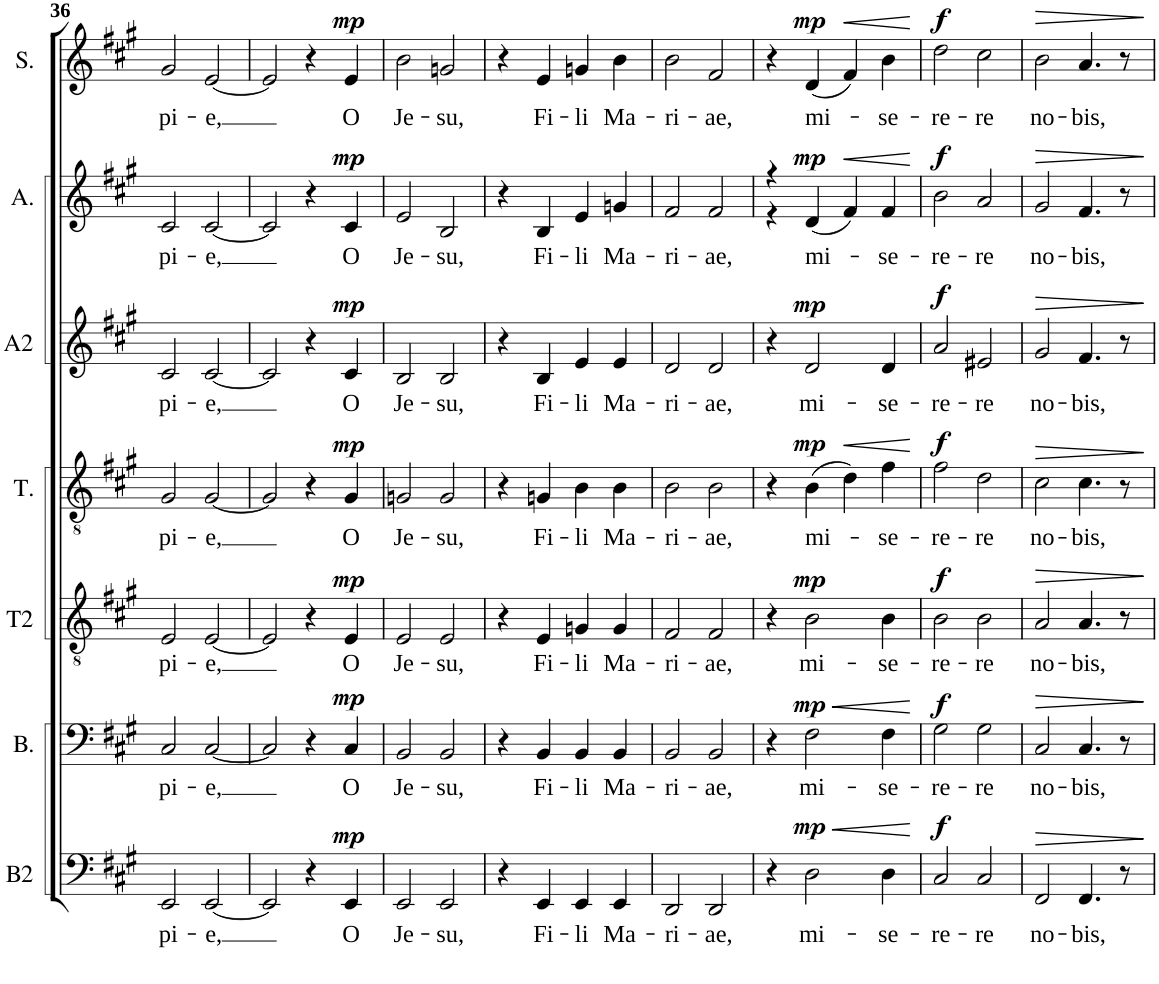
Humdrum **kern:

**kern	**text	**dynam	**kern	**text	**dynam	**kern	**text	**dynam	**kern	**text	**dynam	**kern	**text	**dynam	**kern	**text	**dynam	**kern	**text	**dynam
*part7	*part7	*part7	*part6	*part6	*part6	*part5	*part5	*part5	*part4	*part4	*part4	*part3	*part3	*part3	*part2	*part2	*part2	*part1	*part1	*part1
*staff7	*staff7	*staff7	*staff6	*staff6	*staff6	*staff5	*staff5	*staff5	*staff4	*staff4	*staff4	*staff3	*staff3	*staff3	*staff2	*staff2	*staff2	*staff1	*staff1	*staff1
*I"Basse 2	*	*	*I"Basse	*	*	*I"Ténor 2	*	*	*I"Ténor	*	*	*I"Alto 2	*	*	*I"Alto	*	*	*I"Soprano	*	*
*I'B2	*	*	*I'B.	*	*	*I'T2	*	*	*I'T.	*	*	*I'A2	*	*	*I'A.	*	*	*I'S.	*	*
!!LO:PB:g=z
*clefF4	*	*	*clefF4	*	*	*clefGv2	*	*	*clefGv2	*	*	*clefG2	*	*	*clefG2	*	*	*clefG2	*	*
*k[f#c#g#]	*	*	*k[f#c#g#]	*	*	*k[f#c#g#]	*	*	*k[f#c#g#]	*	*	*k[f#c#g#]	*	*	*k[f#c#g#]	*	*	*k[f#c#g#]	*	*
*M4/4	*	*	*M4/4	*	*	*M4/4	*	*	*M4/4	*	*	*M4/4	*	*	*M4/4	*	*	*M4/4	*	*
=36	=36	=36	=36	=36	=36	=36	=36	=36	=36	=36	=36	=36	=36	=36	=36	=36	=36	=36	=36	=36
!	!LO:LY:b	!	!	!LO:LY:b	!	!	!LO:LY:b	!	!	!LO:LY:b	!	!	!LO:LY:b	!	!	!LO:LY:b	!	!	!LO:LY:b	!
2EE/	pi-	.	2C#/	pi-	.	2E/	pi-	.	2G#/	pi-	.	2c#/	pi-	.	2c#/	pi-	.	2g#/	pi-	.
!	!LO:LY:b	!	!	!LO:LY:b	!	!	!LO:LY:b	!	!	!LO:LY:b	!	!	!LO:LY:b	!	!	!LO:LY:b	!	!	!LO:LY:b	!
[2EE/	-e,	.	[2C#/	-e,	.	[2E/	-e,	.	[2G#/	-e,	.	[2c#/	-e,	.	[2c#/	-e,	.	[2e/	-e,	.
=37	=37	=37	=37	=37	=37	=37	=37	=37	=37	=37	=37	=37	=37	=37	=37	=37	=37	=37	=37	=37
2EE/]	.	.	2C#/]	.	.	2E/]	.	.	2G#/]	.	.	2c#/]	.	.	2c#/]	.	.	2e/]	.	.
4r	.	.	4r	.	.	4r	.	.	4r	.	.	4r	.	.	4r	.	.	4r	.	.
!	!LO:LY:b	!LO:DY:a	!	!LO:LY:b	!LO:DY:a	!	!LO:LY:b	!LO:DY:a	!	!LO:LY:b	!LO:DY:a	!	!LO:LY:b	!LO:DY:a	!	!LO:LY:b	!LO:DY:a	!	!LO:LY:b	!LO:DY:a
4EE/	O	mp	4C#/	O	mp	4E/	O	mp	4G#/	O	mp	4c#/	O	mp	4c#/	O	mp	4e/	O	mp
=38	=38	=38	=38	=38	=38	=38	=38	=38	=38	=38	=38	=38	=38	=38	=38	=38	=38	=38	=38	=38
!	!LO:LY:b	!	!	!LO:LY:b	!	!	!LO:LY:b	!	!	!LO:LY:b	!	!	!LO:LY:b	!	!	!LO:LY:b	!	!	!LO:LY:b	!
2EE/	Je-	.	2BB/	Je-	.	2E/	Je-	.	2Gn/	Je-	.	2B/	Je-	.	2e/	Je-	.	2b\	Je-	.
!	!LO:LY:b	!	!	!LO:LY:b	!	!	!LO:LY:b	!	!	!LO:LY:b	!	!	!LO:LY:b	!	!	!LO:LY:b	!	!	!LO:LY:b	!
2EE/	-su,	.	2BB/	-su,	.	2E/	-su,	.	2G/	-su,	.	2B/	-su,	.	2B/	-su,	.	2gn/	-su,	.
=39	=39	=39	=39	=39	=39	=39	=39	=39	=39	=39	=39	=39	=39	=39	=39	=39	=39	=39	=39	=39
4r	.	.	4r	.	.	4r	.	.	4r	.	.	4r	.	.	4r	.	.	4r	.	.
!	!LO:LY:b	!	!	!LO:LY:b	!	!	!LO:LY:b	!	!	!LO:LY:b	!	!	!LO:LY:b	!	!	!LO:LY:b	!	!	!LO:LY:b	!
4EE/	Fi-	.	4BB/	Fi-	.	4E/	Fi-	.	4Gn/	Fi-	.	4B/	Fi-	.	4B/	Fi-	.	4e/	Fi-	.
!	!LO:LY:b	!	!	!LO:LY:b	!	!	!LO:LY:b	!	!	!LO:LY:b	!	!	!LO:LY:b	!	!	!LO:LY:b	!	!	!LO:LY:b	!
4EE/	-li	.	4BB/	-li	.	4Gn/	-li	.	4B\	-li	.	4e/	-li	.	4e/	-li	.	4gn/	-li	.
!	!LO:LY:b	!	!	!LO:LY:b	!	!	!LO:LY:b	!	!	!LO:LY:b	!	!	!LO:LY:b	!	!	!LO:LY:b	!	!	!LO:LY:b	!
4EE/	Ma-	.	4BB/	Ma-	.	4G/	Ma-	.	4B\	Ma-	.	4e/	Ma-	.	4gn/	Ma-	.	4b\	Ma-	.
=40	=40	=40	=40	=40	=40	=40	=40	=40	=40	=40	=40	=40	=40	=40	=40	=40	=40	=40	=40	=40
!	!LO:LY:b	!	!	!LO:LY:b	!	!	!LO:LY:b	!	!	!LO:LY:b	!	!	!LO:LY:b	!	!	!LO:LY:b	!	!	!LO:LY:b	!
2DD/	-ri-	.	2BB/	-ri-	.	2F#/	-ri-	.	2B\	-ri-	.	2d/	-ri-	.	2f#/	-ri-	.	2b\	-ri-	.
!	!LO:LY:b	!	!	!LO:LY:b	!	!	!LO:LY:b	!	!	!LO:LY:b	!	!	!LO:LY:b	!	!	!LO:LY:b	!	!	!LO:LY:b	!
2DD/	-ae,	.	2BB/	-ae,	.	2F#/	-ae,	.	2B\	-ae,	.	2d/	-ae,	.	2f#/	-ae,	.	2f#/	-ae,	.
=41	=41	=41	=41	=41	=41	=41	=41	=41	=41	=41	=41	=41	=41	=41	=41	=41	=41	=41	=41	=41
*	*	*	*	*	*	*	*	*	*	*	*	*	*	*	*^	*	*	*	*	*
4r	.	.	4r	.	.	4r	.	.	4r	.	.	4r	.	.	4r	4r	.	.	4r	.	.
!	!LO:LY:b	!LO:HP:b	!	!LO:LY:b	!LO:HP:b	!	!LO:LY:b	!	!	!LO:LY:b	!	!	!LO:LY:b	!	!	!	!LO:LY:b	!	!	!LO:LY:b	!
!	!	!LO:DY:n=1:a	!	!	!LO:DY:n=1:a	!	!	!LO:DY:a	!	!	!LO:DY:a	!	!	!LO:DY:a	!	!	!	!LO:DY:a	!	!	!LO:DY:a
2D\	mi-	< mp	2F#\	mi-	< mp	2B\	mi-	mp	(4B\	mi-	mp	2d/	mi-	mp	(4d/	2.ryy	mi-	mp	(4d/	mi-	mp
!	!	!	!	!	!	!	!	!	!	!	!LO:HP:b	!	!	!	!	!	!	!LO:HP:b	!	!	!LO:HP:b
.	.	.	.	.	.	.	.	.	4d\)	.	<	.	.	.	4f#/)	.	.	<	4f#/)	.	<
!	!LO:LY:b	!	!	!LO:LY:b	!	!	!LO:LY:b	!	!	!LO:LY:b	!	!	!LO:LY:b	!	!	!	!LO:LY:b	!	!	!LO:LY:b	!
4D\	-se-	.	4F#\	-se-	.	4B\	-se-	.	4f#\	-se-	.	4d/	-se-	.	4f#/	.	-se-	.	4b\	-se-	.
*	*	*	*	*	*	*	*	*	*	*	*	*	*	*	*v	*v	*	*	*	*	*
.	.	[	.	.	[	.	.	.	.	.	[	.	.	.	.	.	[	.	.	[
=42	=42	=42	=42	=42	=42	=42	=42	=42	=42	=42	=42	=42	=42	=42	=42	=42	=42	=42	=42	=42
!	!LO:LY:b	!LO:DY:a	!	!LO:LY:b	!LO:DY:a	!	!LO:LY:b	!LO:DY:a	!	!LO:LY:b	!LO:DY:a	!	!LO:LY:b	!LO:DY:a	!	!LO:LY:b	!LO:DY:a	!	!LO:LY:b	!LO:DY:a
2C#/	-re-	f	2G#\	-re-	f	2B\	-re-	f	2f#\	-re-	f	2a/	-re-	f	2b\	-re-	f	2dd\	-re-	f
!	!LO:LY:b	!	!	!LO:LY:b	!	!	!LO:LY:b	!	!	!LO:LY:b	!	!	!LO:LY:b	!	!	!LO:LY:b	!	!	!LO:LY:b	!
2C#/	-re	.	2G#\	-re	.	2B\	-re	.	2d\	-re	.	2e#X/	-re	.	2a/	-re	.	2cc#\	-re	.
=43	=43	=43	=43	=43	=43	=43	=43	=43	=43	=43	=43	=43	=43	=43	=43	=43	=43	=43	=43	=43
!	!LO:LY:b	!LO:HP:b	!	!LO:LY:b	!LO:HP:b	!	!LO:LY:b	!LO:HP:b	!	!LO:LY:b	!LO:HP:b	!	!LO:LY:b	!LO:HP:b	!	!LO:LY:b	!LO:HP:b	!	!LO:LY:b	!LO:HP:b
2FF#/	no-	>	2C#/	no-	>	2A/	no-	>	2c#\	no-	>	2g#/	no-	>	2g#/	no-	>	2b\	no-	>
!	!LO:LY:b	!	!	!LO:LY:b	!	!	!LO:LY:b	!	!	!LO:LY:b	!	!	!LO:LY:b	!	!	!LO:LY:b	!	!	!LO:LY:b	!
4.FF#/	-bis,	.	4.C#/	-bis,	.	4.A/	-bis,	.	4.c#\	-bis,	.	4.f#/	-bis,	.	4.f#/	-bis,	.	4.a/	-bis,	.
8r	.	.	8r	.	.	8r	.	.	8r	.	.	8r	.	.	8r	.	.	8r	.	.
.	.	]	.	.	]	.	.	]	.	.	]	.	.	]	.	.	]	.	.	]
=	=	=	=	=	=	=	=	=	=	=	=	=	=	=	=	=	=	=	=	=
*-	*-	*-	*-	*-	*-	*-	*-	*-	*-	*-	*-	*-	*-	*-	*-	*-	*-	*-	*-	*-
